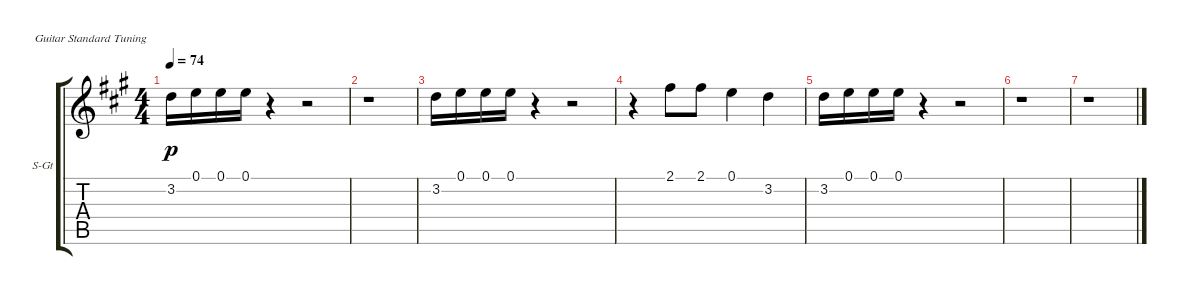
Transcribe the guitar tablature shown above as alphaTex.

\bracketExtendMode groupsimilarinstruments
\firstSystemTrackNameOrientation horizontal
\otherSystemsTrackNameOrientation horizontal
\track ("Vocal (backup)" "S-Gt") {instrument rockorgan}
\staff {score tabs}
\tuning (E4 B3 G3 D3 A2 E2)
\displaytranspose 12
\ts (4 4)
\tempo 74
\clef g2
\ks a
3.2.16{dy p} 0.1.16 0.1.16 0.1.16 r.4 r.2 |
r.1 |
3.2.16 0.1.16 0.1.16 0.1.16 r.4 r.2 |
r.4 2.1.8 2.1.8 0.1.4 3.2.4 |
3.2.16 0.1.16 0.1.16 0.1.16 r.4 r.2 |
r.1 |
r.1
